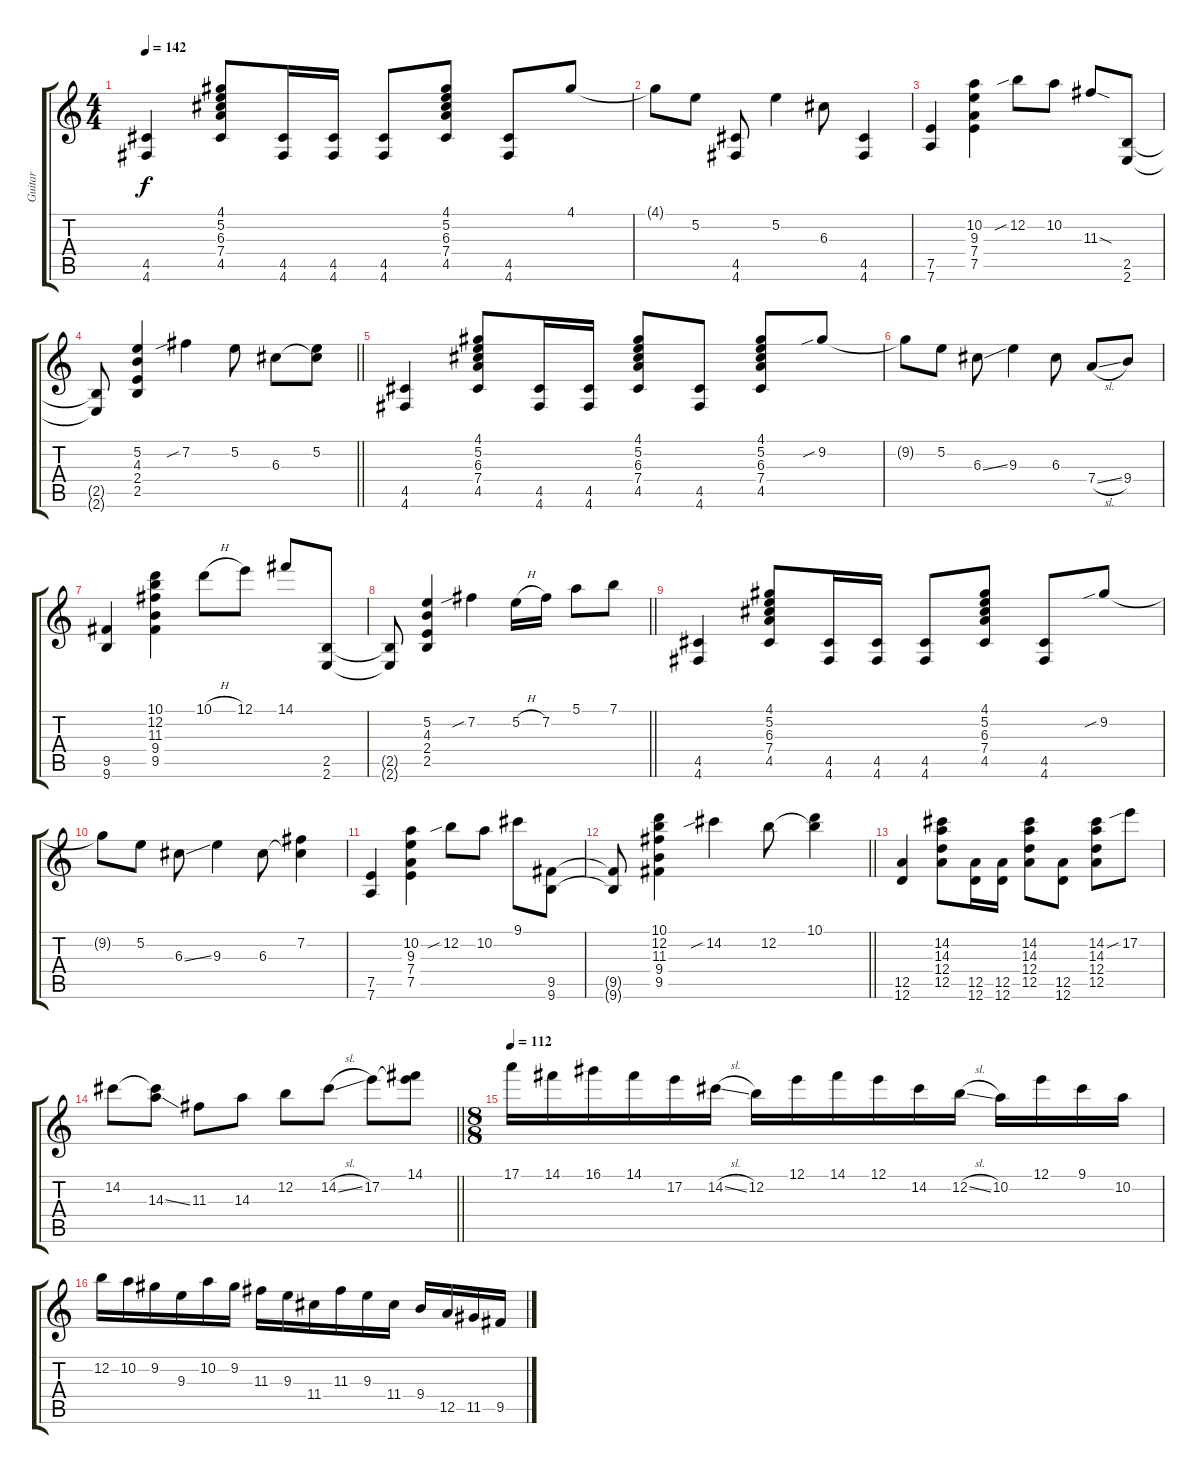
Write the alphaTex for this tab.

\track ("Guitar" "Guitar") {instrument distortionguitar}
\staff {score tabs}
\tuning (E4 B3 G3 D3 A2 D2) {hide}
\ts (4 4)
\section ("" "")
\tempo 142
\clef g2
\ks c
(4.5 4.6).4{dy f} (4.1 5.2 6.3 7.4 4.5).8 (4.5 4.6).16 (4.5 4.6).16 (4.5 4.6).8 (4.1 5.2 6.3 7.4 4.5).8 (4.5 4.6).8 4.1.8 |
4.1{t}.8 5.2.8 (4.5 4.6).8 5.2.4 6.3.8 (4.5 4.6).4 |
(7.5 7.6).4 (10.2 9.3 7.4 7.5).4 12.2{sib}.8 10.2.8 11.3{sod}.8 (2.5 2.6).8 |
\barLineRight lightlight
(2.5{t} 2.6{t}).8 (5.2 4.3 2.4 2.5).4 7.2{sib}.4 5.2.8 6.3.8 (5.2 6.3{t}).8 |
(4.5 4.6).4 (4.1 5.2 6.3 7.4 4.5).8 (4.5 4.6).16 (4.5 4.6).16 (4.1 5.2 6.3 7.4 4.5).8 (4.5 4.6).8 (4.1 5.2 6.3 7.4 4.5).8 9.2{sib}.8 |
9.2{t}.8 5.2.8 6.3{ss}.8 9.3.4 6.3.8 7.4{sl}.8 9.4.8 |
(9.5 9.6).4 (10.1 12.2 11.3 9.4 9.5).4 10.1{h}.8 12.1.8 14.1.8 (2.5 2.6).8 |
\barLineRight lightlight
(2.5{t} 2.6{t}).8 (5.2 4.3 2.4 2.5).4 7.2{sib}.4 5.2{h}.16 7.2.16 5.1.8 7.1.8 |
(4.5 4.6).4 (4.1 5.2 6.3 7.4 4.5).8 (4.5 4.6).16 (4.5 4.6).16 (4.5 4.6).8 (4.1 5.2 6.3 7.4 4.5).8 (4.5 4.6).8 9.2{sib}.8 |
9.2{t}.8 5.2.8 6.3{ss}.8 9.3.4 6.3.8 (7.2 6.3{t}).4 |
(7.5 7.6).4 (10.2 9.3 7.4 7.5).4 12.2{sib}.8 10.2.8 9.1.8 (9.5 9.6).8 |
\barLineRight lightlight
(9.5{t} 9.6{t}).8 (10.1 12.2 11.3 9.4 9.5).4 14.2{sib}.4 12.2.8 (10.1 12.2{t}).4 |
(12.5 12.6).4 (14.2 14.3 12.4 12.5).8 (12.5 12.6).16 (12.5 12.6).16 (14.2 14.3 12.4 12.5).8 (12.5 12.6).8 (14.2 14.3 12.4 12.5).8 17.2{sib}.8 |
\barLineRight lightlight
14.2.8 (14.2{t} 14.3{ss}).8 11.3.8 14.3.8 12.2.8 14.2{sl}.8 17.2.8 (14.1 17.2{t}).8 |
\ts (8 8)
\section ("" "")
\tempo 112
17.1.16 14.1.16 16.1.16 14.1.16 17.2.16 14.2{sl}.16 12.2.16 12.1.16 14.1.16 12.1.16 14.2.16 12.2{sl}.16 10.2.16 12.1.16 9.1.16 10.2.16 |
12.2.16 10.2.16 9.2.16 9.3.16 10.2.16 9.2.16 11.3.16 9.3.16 11.4.16 11.3.16 9.3.16 11.4.16 9.4.16 12.5.16 11.5.16 9.5{sl}.16
